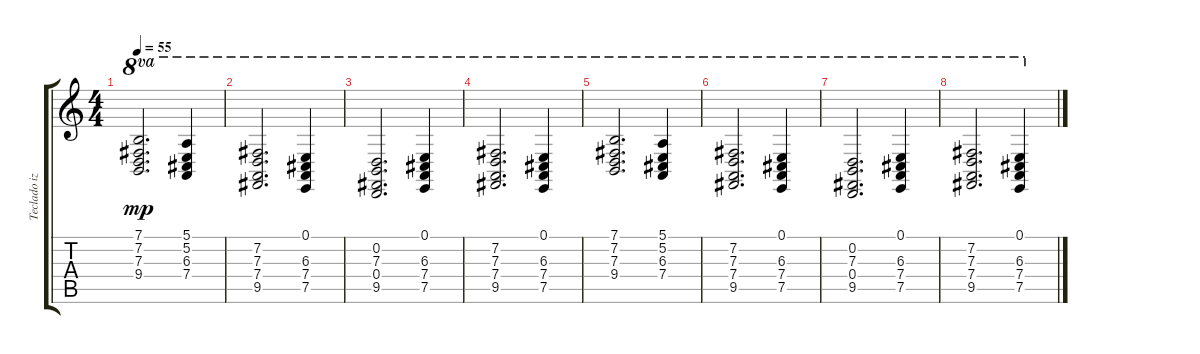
\track ("Teclado izq." "Teclado iz") {instrument synthstrings1}
\staff {score tabs}
\tuning (E4 B3 G3 D3 A2 E2) {hide}
\ts (4 4)
\tempo 55
\clef g2
\ks c
(7.1 7.2 7.3 9.4).2{d ot 8va dy mp} (5.1 5.2 6.3 7.4).4{ot 8va} |
(7.2 7.3 7.4 9.5).2{d ot 8va} (0.1 6.3 7.4 7.5).4{ot 8va} |
(0.2 7.3 0.4 9.5).2{d ot 8va} (0.1 6.3 7.4 7.5).4{ot 8va} |
(7.2 7.3 7.4 9.5).2{d ot 8va} (0.1 6.3 7.4 7.5).4{ot 8va} |
(7.1 7.2 7.3 9.4).2{d ot 8va} (5.1 5.2 6.3 7.4).4{ot 8va} |
(7.2 7.3 7.4 9.5).2{d ot 8va volume 1} (0.1 6.3 7.4 7.5).4{ot 8va} |
(0.2 7.3 0.4 9.5).2{d ot 8va} (0.1 6.3 7.4 7.5).4{ot 8va} |
(7.2 7.3 7.4 9.5).2{d ot 8va} (0.1 6.3 7.4 7.5).4{ot 8va}
